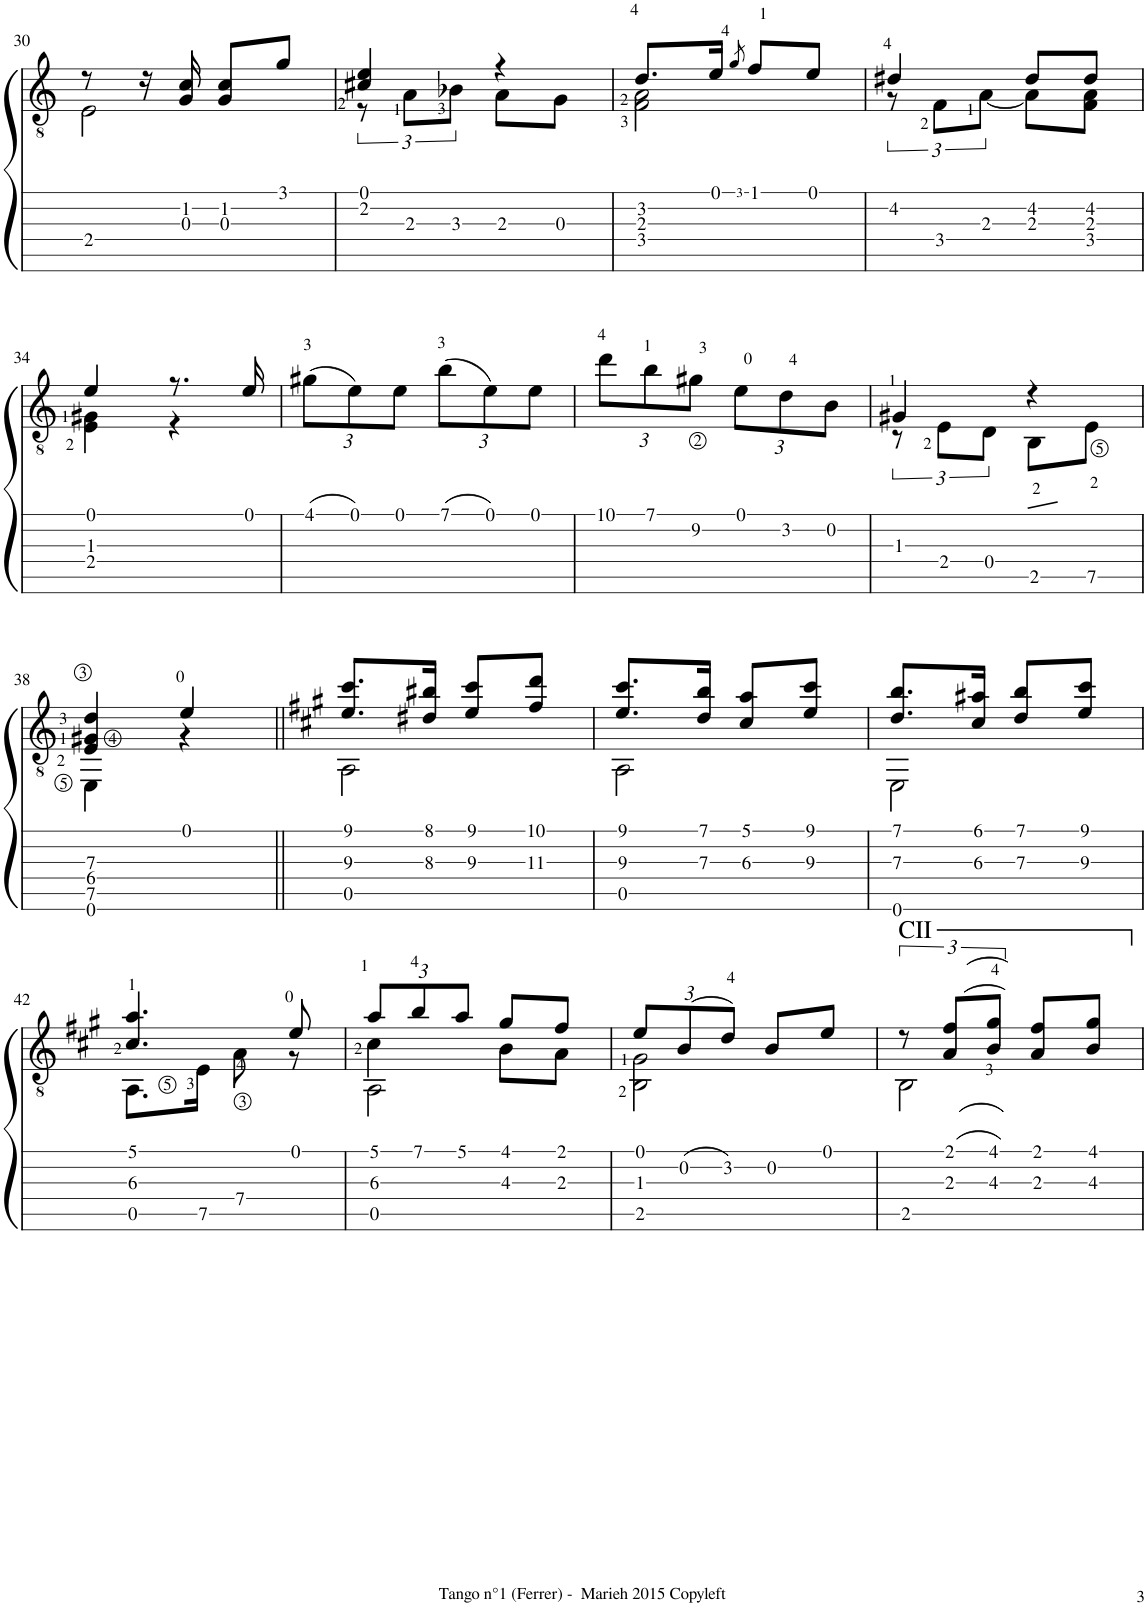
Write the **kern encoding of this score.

**kern	**kern
*part2	*part1
*staff2	*staff1
*I"Guitare classique [Tablature]	*I"Guitare classique
!!LO:PB:g=z
*	*clefGv2
*k[]	*k[]
*M2/4	*M2/4
=30	=30
*^	*^
8r	2E	8r	2E\
16r	.	16r	.
16G 16c	.	16G/ 16c/	.
8G\ 8c\L	.	8G/ 8c/L	.
8gJ	.	8g/J	.
=31	=31	=31	=31
*	*Xbrackettup	*	*
4c#X 4e	12r	4c#X/ 4e/	12r
.	12AL	.	12A\L
.	12B-XJ	.	12B-X\J
4r	8AL	4r	8A\L
.	8GJ	.	8G\J
=32	=32	=32	=32
8.dL	2F 2A	8.d/L	2F\ 2A\
16eJk	.	16e/Jk	.
qg	.	8qg/	.
8fL	.	8f/L	.
8eJ	.	8e/J	.
=33	=33	=33	=33
4d#X	12r	4d#X/	12r
.	12FL	.	12F\L
.	[12AJ	.	[12A\J
8d#L	8AL]	8d#/L	8A\L]
8d#J	8F\ 8A\J	8d#/J	8F\ 8A\J
!!LO:LB:g=z	!!
=34	=34	=34	=34
4e	4E 4G#X	4e/	4E\ 4G#X\
8.r	4r	8.r	4r
16e	.	16e/	.
*v	*v	*	*
*	*v	*v
=35	=35
*	*Xbrackettup
(12g#XL	(12g#X\L
12e)	12e\)
12eJ	12e\J
(12bL	(12b\L
12e)	12e\)
12eJ	12e\J
=36	=36
12ddL	12dd\L
12b	12b\
12g#XJ	12g#X<\J
12eL	12e\L
12d	12d\
12BJ	12B\J
=37	=37
*^	*^
*	*	*	*brackettup
4G#X	12r	4G#X/	12r
.	12EL	.	12E\L
.	12DJ	.	12D\J
4r	8BBL	4r	8BB<\L
.	8EJ	.	8E<\J
!!LO:LB:g=z	!!
=38	=38	=38	=38
4E 4G#X 4d	4EE	4E/ 4G#X/ 4d/	4EE\
4e	4r	4e/	4r
=39||	=39||	=39||	=39||
*k[f#c#g#]	*	*k[f#c#g#]	*
8.e\ 8.cc#\L	2AA	8.e/ 8.cc#/L	2AA\
16d#X\ 16b#X\Jk	.	16d#X/ 16b#X/Jk	.
8e\ 8cc#\L	.	8e/ 8cc#/L	.
8f#\ 8dd\J	.	8f#/ 8dd/J	.
=40	=40	=40	=40
8.e\ 8.cc#\L	2AA	8.e/ 8.cc#/L	2AA\
16d\ 16b\Jk	.	16d/ 16b/Jk	.
8c#\ 8a\L	.	8c#/ 8a/L	.
8e\ 8cc#\J	.	8e/ 8cc#/J	.
=41	=41	=41	=41
8.d\ 8.b\L	2EE	8.d/ 8.b/L	2EE\
16c#\ 16a#X\Jk	.	16c#/ 16a#X/Jk	.
8d\ 8b\L	.	8d/ 8b/L	.
8e\ 8cc#\J	.	8e/ 8cc#/J	.
!!LO:LB:g=z	!!
=42	=42	=42	=42
4.c# 4.a	8.AAL	4.c#/ 4.a/	8.AA\L
.	16EJk	.	16E\Jk
.	8A	.	8A\
8e	8r	8e/	8r
*	*	*v	*v
=43	=43	=43
*	*^	*
*	*	*	*Xbrackettup
*	*	*	*^
*	*	*	*	*^
12aL	4c#	2AA	12a/L	4c#\	2AA\
12b	.	.	12b/	.	.
12aJ	.	.	12a/J	.	.
8g#L	8BL	.	8g#/L	8B\L	.
8f#J	8AJ	.	8f#/J	8A\J	.
*	*v	*v	*	*	*
*	*	*	*v	*v
=44	=44	=44	=44
12eL	2BB 2G#	12e/L	2BB\ 2G#\
(12B	.	(12B/	.
12dJ)	.	12d/J)	.
8BL	.	8B/L	.
8eJ	.	8e/J	.
=45	=45	=45	=45
*	*	*brackettup	*
!	!	!LO:TX:a:t=CII	!
12r	2BB	12r	2BB\
((12A\ 12f#\L	.	((12A/ 12f#/L	.
12B\ 12g#\J))	.	12B/ 12g#/J))	.
8A\ 8f#\L	.	8A/ 8f#/L	.
8B\ 8g#\J	.	8B/ 8g#/J	.
*v	*v	*	*
*	*v	*v
=	=
*-	*-
